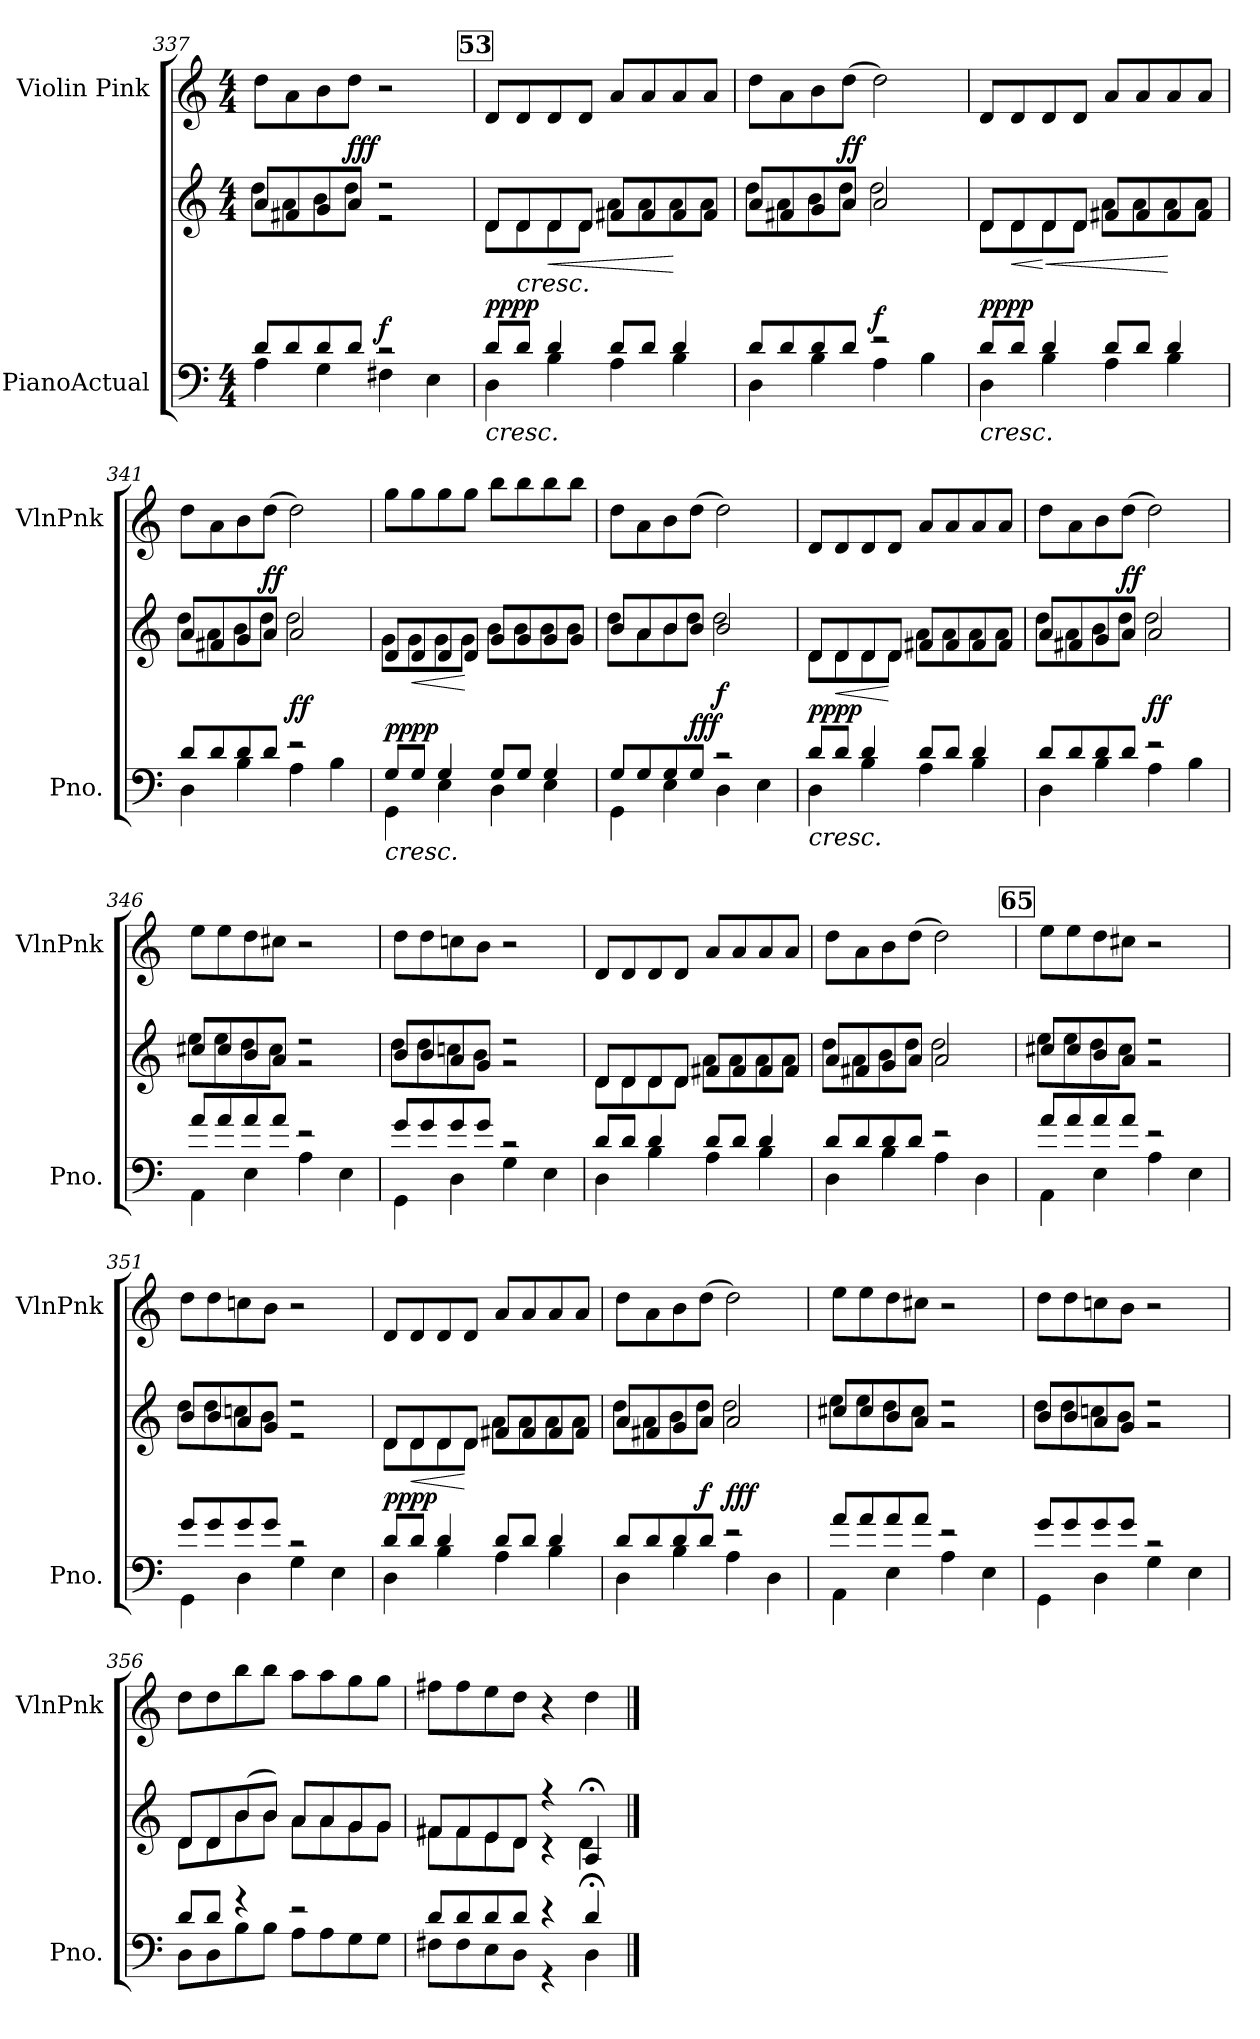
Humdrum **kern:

**kern	**kern	**dynam	**kern
*part2	*part2	*part2	*part1
*staff3	*staff2	*staff2/3	*staff1
*I"PianoActual	*	*	*I"Violin Pink
*I'Pno.	*	*	*I'VlnPnk
*clefF4	*clefG2	*	*clefG2
*k[]	*k[]	*	*k[]
*M4/4	*M4/4	*	*M4/4
=337	=337	=337	=337
*^	*^	*	*
8d/L	4A\	8a/L	8dd\L	.	8dd\L
8d/	.	8f#X/	8a\	.	8a\
8d/	4G\	8g/	8b\	.	8b\
!	!	!	!	!LO:DY:b=2	!
!	!	!	!	!LO:DY:n=1:a	!
!	!	!	!	!LO:DY:n=2:a	!
8d/J	.	8a/J	8dd\J	f f f	8dd\J
!	!	!	!	!LO:DY:n=3:a=2	!
2r	4F#X\	2r	2r	f	2r
.	4E\	.	.	.	.
!!LO:REH:place=s1:a:B:fs=9.9988:t=53
=338	=338	=338	=338	=338	=338
!	!	!	!	!LO:HP:b=2	!
!	!	!	!	!LO:DY:n=1:a=2	!
!	!	!	!	!LO:DY:n=2:a=2	!
!	!	!	!	!LO:DY:n=3:a	!
!	!	!	!	!LO:DY:n=4:a	!
8d/L	4D\	8d/L	8d\L	< p p p p	8d/L
!	!	!	!	!LO:HP:b	!
8d/J	.	8d/	8d\	<	8d/
!	!	!	!	!LO:HP:b	!
4d/	4B\	8d/	8d\	<	8d/
.	.	8d/J	8d\J	.	8d/J
8d/L	4A\	8f#X/L	8a\L	.	8a/L
8d/J	.	8f#/	8a\	.	8a/
4d/	4B\	8f#/	8a\	[	8a/
.	.	8f#/J	8a\J	[	8a/J
!!LO:LB:g=z
=339	=339	=339	=339	=339	=339
8d/L	4D\	8a/L	8dd\L	.	8dd\L
8d/	.	8f#X/	8a\	.	8a\
8d/	4B\	8g/	8b\	.	8b\
!	!	!	!	!LO:DY:b=2	!
!	!	!	!	!LO:DY:n=1:a	!
8d/J	.	8a/J	8dd\J	f f	(8dd\J
!	!	!	!	!LO:DY:n=2:a=2	!
2r	4A\	2a/	2dd\	f	2dd\)
.	4B\	.	.	.	.
=340	=340	=340	=340	=340	=340
!	!	!	!	!LO:HP:b=2	!
!	!	!	!	!LO:DY:n=1:a=2	!
!	!	!	!	!LO:DY:n=2:a=2	!
!	!	!	!	!LO:DY:n=3:a	!
!	!	!	!	!LO:DY:n=4:a	!
8d/L	4D\	8d/L	8d\L	< p p p p	8d/L
!	!	!	!	!LO:HP:b	!
8d/J	.	8d/	8d\	<	8d/
!	!	!	!	!LO:HP:n=1:b	!
4d/	4B\	8d/	8d\	[ <	8d/
.	.	8d/J	8d\J	.	8d/J
8d/L	4A\	8f#X/L	8a\L	.	8a/L
8d/J	.	8f#/	8a\	.	8a/
4d/	4B\	8f#/	8a\	[	8a/
.	.	8f#/J	8a\J	[	8a/J
=341	=341	=341	=341	=341	=341
8d/L	4D\	8a/L	8dd\L	.	8dd\L
8d/	.	8f#X/	8a\	.	8a\
8d/	4B\	8g/	8b\	.	8b\
!	!	!	!	!LO:DY:b=2	!
!	!	!	!	!LO:DY:n=1:a	!
8d/J	.	8a/J	8dd\J	f f	(8dd\J
!	!	!	!	!LO:DY:n=2:a=2	!
!	!	!	!	!LO:DY:n=3:a	!
2r	4A\	2a/	2dd\	f f	2dd\)
.	4B\	.	.	.	.
!!LO:LB:g=z
=342	=342	=342	=342	=342	=342
!	!	!	!	!LO:HP:b=2	!
!	!	!	!	!LO:DY:n=1:a=2	!
!	!	!	!	!LO:DY:n=2:a=2	!
!	!	!	!	!LO:DY:n=3:a	!
!	!	!	!	!LO:DY:n=4:a	!
8G/L	4GG\	8d/L	8g\L	< p p p p	8ggi\L
!	!	!	!	!LO:HP:b	!
!	!	!	!	!LO:HP:n=1:b	!
8G/J	.	8d/	8g\	< <	8ggi\
4G/	4E\	8d/	8g\	.	8ggi\
.	.	8d/J	8g\J	[	8ggi\J
8G/L	4D\	8g/L	8b\L	.	8bb\L
8G/J	.	8g/	8b\	.	8bb\
4G/	4E\	8g/	8b\	[	8bb\
.	.	8g/J	8b\J	[	8bb\J
=343	=343	=343	=343	=343	=343
8G/L	4GG\	8b/L	8dd\L	.	8dd\L
8G/	.	8a/	8a\	.	8a\
8G/	4E\	8b/	8b\	.	8b\
!	!	!	!	!LO:DY:a=2	!
!	!	!	!	!LO:DY:n=1:a	!
!	!	!	!	!LO:DY:n=2:a	!
8G/J	.	8b/J	8dd\J	f f f	(8dd\J
!	!	!	!	!LO:DY:n=3:a=2	!
2r	4D\	2b/	2dd\	f	2dd\)
.	4E\	.	.	.	.
=344	=344	=344	=344	=344	=344
!	!	!	!	!LO:HP:b=2	!
!	!	!	!	!LO:DY:n=1:a=2	!
!	!	!	!	!LO:DY:n=2:a=2	!
!	!	!	!	!LO:DY:n=3:a	!
!	!	!	!	!LO:DY:n=4:a	!
8d/L	4D\	8d/L	8d\L	< p p p p	8d/L
!	!	!	!	!LO:HP:b	!
!	!	!	!	!LO:HP:n=1:b	!
8d/J	.	8d/	8d\	< <	8d/
4d/	4B\	8d/	8d\	.	8d/
.	.	8d/J	8d\J	[	8d/J
8d/L	4A\	8f#X/L	8a\L	.	8a/L
8d/J	.	8f#/	8a\	.	8a/
4d/	4B\	8f#/	8a\	[	8a/
.	.	8f#/J	8a\J	[	8a/J
!!LO:PB:g=z
=345	=345	=345	=345	=345	=345
8d/L	4D\	8a/L	8dd\L	.	8dd\L
8d/	.	8f#X/	8a\	.	8a\
8d/	4B\	8g/	8b\	.	8b\
!	!	!	!	!LO:DY:b=2	!
!	!	!	!	!LO:DY:n=1:a	!
8d/J	.	8a/J	8dd\J	f f	(8dd\J
!	!	!	!	!LO:DY:n=2:a=2	!
!	!	!	!	!LO:DY:n=3:a	!
2r	4A\	2a/	2dd\	f f	2dd\)
.	4B\	.	.	.	.
=346	=346	=346	=346	=346	=346
8a/L	4AA\	8cc#X/L	8ee\L	.	8ee\L
8a/	.	8cc#/	8ee\	.	8ee\
8a/	4E\	8b/	8dd\	.	8dd\
8a/J	.	8a/J	8cc#\J	.	8cc#X\J
2r	4A\	2r	2r	.	2r
.	4E\	.	.	.	.
=347	=347	=347	=347	=347	=347
8g/L	4GG\	8b/L	8dd\L	.	8dd\L
8g/	.	8b/	8dd\	.	8dd\
8g/	4D\	8a/	8ccn\	.	8ccni\
8g/J	.	8g/J	8b\J	.	8b\J
2r	4G\	2r	2r	.	2r
.	4E\	.	.	.	.
!!LO:LB:g=z
=348	=348	=348	=348	=348	=348
8d/L	4D\	8d/L	8d\L	.	8d/L
8d/J	.	8d/	8d\	.	8d/
4d/	4B\	8d/	8d\	.	8d/
.	.	8d/J	8d\J	.	8d/J
8d/L	4A\	8f#X/L	8a\L	.	8a/L
8d/J	.	8f#/	8a\	.	8a/
4d/	4B\	8f#/	8a\	.	8a/
.	.	8f#/J	8a\J	.	8a/J
=349	=349	=349	=349	=349	=349
8d/L	4D\	8a/L	8dd\L	.	8dd\L
8d/	.	8f#X/	8a\	.	8a\
8d/	4B\	8g/	8b\	.	8b\
8d/J	.	8a/J	8dd\J	.	(8dd\J
2r	4A\	2a/	2dd\	.	2dd\)
.	4D\	.	.	.	.
!!LO:REH:place=s1:a:B:fs=9.9988:t=65
=350	=350	=350	=350	=350	=350
8a/L	4AA\	8cc#X/L	8ee\L	.	8ee\L
8a/	.	8cc#/	8ee\	.	8ee\
8a/	4E\	8b/	8dd\	.	8dd\
8a/J	.	8a/J	8cc#\J	.	8cc#X\J
2r	4A\	2r	2r	.	2r
.	4E\	.	.	.	.
!!LO:LB:g=z
=351	=351	=351	=351	=351	=351
8g/L	4GG\	8b/L	8dd\L	.	8dd\L
8g/	.	8b/	8dd\	.	8dd\
8g/	4D\	8a/	8ccn\	.	8ccni\
8g/J	.	8g/J	8b\J	.	8b\J
2r	4G\	2r	2r	.	2r
.	4E\	.	.	.	.
=352	=352	=352	=352	=352	=352
!	!	!	!	!LO:DY:a=2	!
!	!	!	!	!LO:DY:n=1:a=2	!
!	!	!	!	!LO:DY:n=2:a	!
!	!	!	!	!LO:DY:n=3:a	!
8d/L	4D\	8d/L	8d\L	p p p p	8d/L
!	!	!	!	!LO:HP:b	!
!	!	!	!	!LO:HP:n=1:b	!
8d/J	.	8d/	8d\	< <	8d/
4d/	4B\	8d/	8d\	.	8d/
.	.	8d/J	8d\J	[	8d/J
8d/L	4A\	8f#X/L	8a\L	.	8a/L
8d/J	.	8f#/	8a\	.	8a/
4d/	4B\	8f#/	8a\	[	8a/
.	.	8f#/J	8a\J	[	8a/J
=353	=353	=353	=353	=353	=353
8d/L	4D\	8a/L	8dd\L	.	8dd\L
8d/	.	8f#X/	8a\	.	8a\
8d/	4B\	8g/	8b\	.	8b\
!	!	!	!	!LO:DY:a=2	!
8d/J	.	8a/J	8dd\J	f	(8dd\J
!	!	!	!	!LO:DY:a=2	!
!	!	!	!	!LO:DY:n=1:a	!
!	!	!	!	!LO:DY:n=2:a	!
2r	4A\	2a/	2dd\	f f f	2dd\)
.	4D\	.	.	.	.
!!LO:LB:g=z
=354	=354	=354	=354	=354	=354
8a/L	4AA\	8cc#X/L	8ee\L	.	8ee\L
8a/	.	8cc#/	8ee\	.	8ee\
8a/	4E\	8b/	8dd\	.	8dd\
8a/J	.	8a/J	8cc#\J	.	8cc#X\J
2r	4A\	2r	2r	.	2r
.	4E\	.	.	.	.
=355	=355	=355	=355	=355	=355
8g/L	4GG\	8b/L	8dd\L	.	8dd\L
8g/	.	8b/	8dd\	.	8dd\
8g/	4D\	8a/	8ccn\	.	8ccni\
8g/J	.	8g/J	8b\J	.	8b\J
2r	4G\	2r	2r	.	2r
.	4E\	.	.	.	.
=356	=356	=356	=356	=356	=356
8d/L	8D\L	8d/L	8d\L	.	8dd\L
8d/J	8D\	8d/	8d\	.	8dd\
4r	8B\	(8b/	8b\	.	8bb\
.	8B\J	8b/J)	8b\J	.	8bb\J
2r	8A\L	8a/L	8a\L	.	8aa\L
.	8A\	8a/	8a\	.	8aa\
.	8G\	8g/	8g\	.	8ggi\
.	8G\J	8g/J	8g\J	.	8ggi\J
!!LO:LB:g=z
=357	=357	=357	=357	=357	=357
8d/L	8F#X\L	8f#X/L	8f#\L	.	8ff#X\L
8d/	8F#\	8f#/	8f#\	.	8ff#\
8d/	8E\	8e/	8e\	.	8ee\
8d/J	8D\J	8d/J	8d\J	.	8dd\J
4r	4r	4r	4r	.	4r
4d;</	4D\	4A;</	4d\	.	4dd\
*v	*v	*	*	*	*
*	*v	*v	*	*
==	==	==	==
*-	*-	*-	*-
